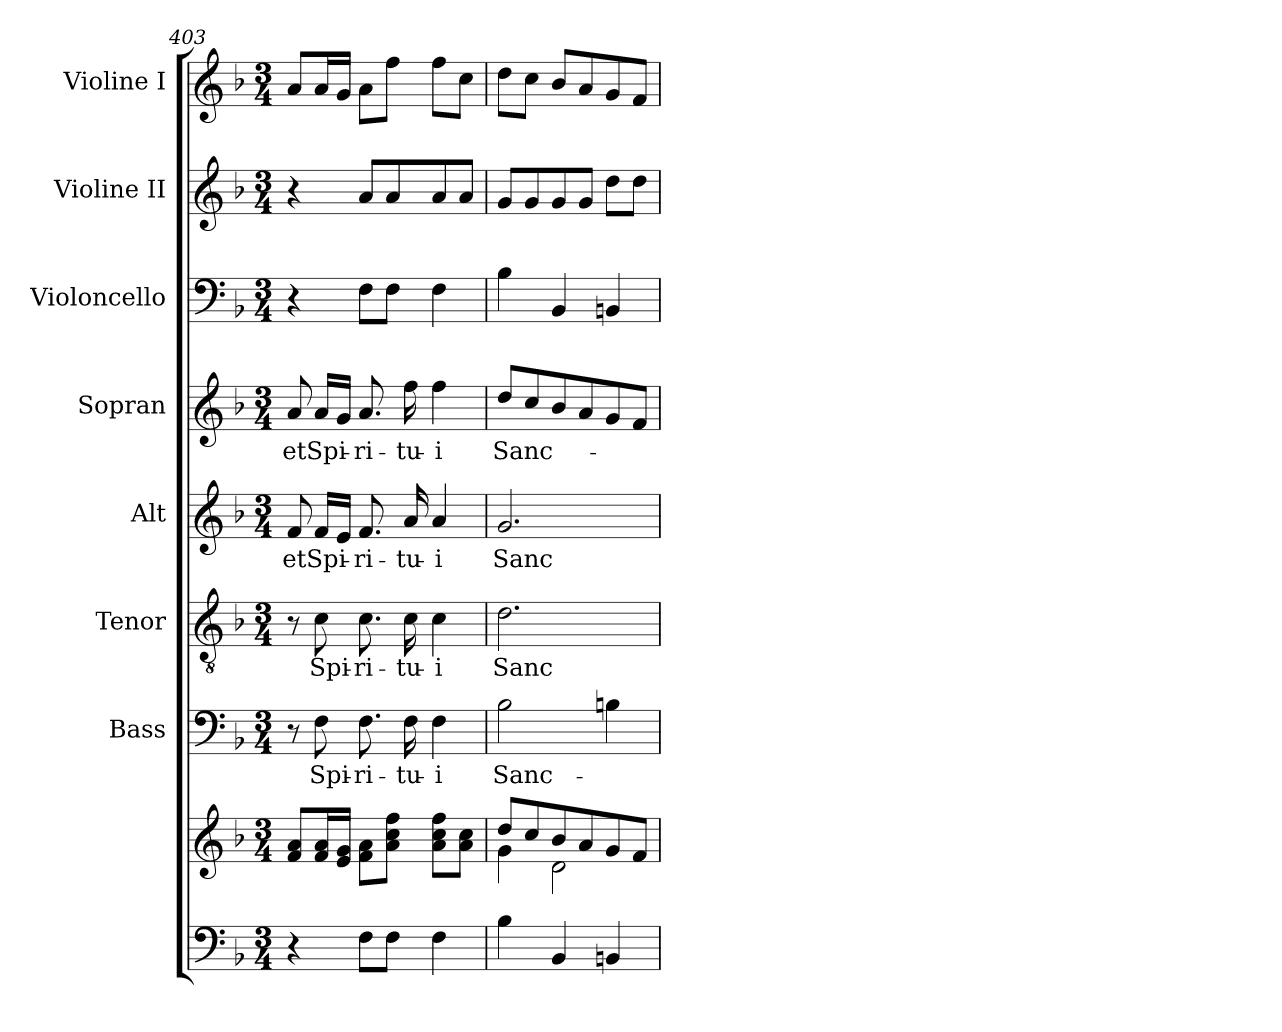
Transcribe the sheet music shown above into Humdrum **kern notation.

**kern	**kern	**kern	**text	**kern	**text	**kern	**text	**kern	**text	**kern	**kern	**kern
*part8	*part8	*part7	*part7	*part6	*part6	*part5	*part5	*part4	*part4	*part3	*part2	*part1
*staff9	*staff8	*staff7	*staff7	*staff6	*staff6	*staff5	*staff5	*staff4	*staff4	*staff3	*staff2	*staff1
*	*	*I"Bass	*	*I"Tenor	*	*I"Alt	*	*I"Sopran	*	*I"Violoncello	*I"Violine II	*I"Violine I
*	*	*I'B.	*	*I'T.	*	*I'A.	*	*I'S.	*	*I'Vc.	*I'Vl. II	*I'Vl. I
*clefF4	*clefG2	*clefF4	*	*clefGv2	*	*clefG2	*	*clefG2	*	*clefF4	*clefG2	*clefG2
*	*	*	*	*	*	*	*	*	*	*ITrd7c12	*	*
*k[b-]	*k[b-]	*k[b-]	*	*k[b-]	*	*k[b-]	*	*k[b-]	*	*k[b-]	*k[b-]	*k[b-]
*F:	*F:	*F:	*	*F:	*	*F:	*	*F:	*	*F:	*F:	*F:
*M3/4	*M3/4	*M3/4	*	*M3/4	*	*M3/4	*	*M3/4	*	*M3/4	*M3/4	*M3/4
=403	=403	=403	=403	=403	=403	=403	=403	=403	=403	=403	=403	=403
!	!	!	!	!	!	!	!LO:LY:b	!	!LO:LY:b	!	!	!
4r	8f/ 8a/L	8r	.	8r	.	8f/	et	8a/	et	4r	4r	8a/L
!	!	!	!LO:LY:b	!	!LO:LY:b	!	!LO:LY:b	!	!LO:LY:b	!	!	!
.	16f/ 16a/L	8F\	Spi-	8c\	Spi-	16f/LL	Spi-	16a/LL	Spi-	.	.	16a/L
.	16e/ 16g/JJ	.	.	.	.	16e/JJ	.	16g/JJ	.	.	.	16g/JJ
!	!	!	!LO:LY:b	!	!LO:LY:b	!	!LO:LY:b	!	!LO:LY:b	!	!	!
8F\L	8f\ 8a\L	8.F\	-ri-	8.c\	-ri-	8.f/	-ri-	8.a/	-ri-	8FF\L	8a/L	8a\L
8F\J	8a\ 8cc\ 8ff\J	.	.	.	.	.	.	.	.	8FF\J	8a/	8ff\J
!	!	!	!LO:LY:b	!	!LO:LY:b	!	!LO:LY:b	!	!LO:LY:b	!	!	!
.	.	16F\	-tu-	16c\	-tu-	16a/	-tu-	16ff\	-tu-	.	.	.
!	!	!	!LO:LY:b	!	!LO:LY:b	!	!LO:LY:b	!	!LO:LY:b	!	!	!
4F\	8a\ 8cc\ 8ff\L	4F\	-i	4c\	-i	4a/	-i	4ff\	-i	4FF\	8a/	8ff\L
.	8a\ 8cc\J	.	.	.	.	.	.	.	.	.	8a/J	8cc\J
!!LO:PB:g=z
=404	=404	=404	=404	=404	=404	=404	=404	=404	=404	=404	=404	=404
*	*^	*	*	*	*	*	*	*	*	*	*	*
!	!	!	!	!LO:LY:b	!	!LO:LY:b	!	!LO:LY:b	!	!LO:LY:b	!	!	!
4B-\	8dd/L	4g\	2B-\	Sanc-	2.d\	Sanc-	2.g/	Sanc-	8dd/L	Sanc-	4BB-\	8g/L	8dd\L
.	8cc/	.	.	.	.	.	.	.	8cc/	.	.	8g/	8cc\J
4BB-/	8b-/	2d\	.	.	.	.	.	.	8b-/	.	4BBB-/	8g/	8b-/L
.	8a/	.	.	.	.	.	.	.	8a/	.	.	8g/J	8a/
4BBn/	8g/	.	4Bn\	.	.	.	.	.	8g/	.	4BBBn/	8dd\L	8g/
.	8f/J	.	.	.	.	.	.	.	8f/J	.	.	8dd\J	8f/J
*	*v	*v	*	*	*	*	*	*	*	*	*	*	*
=	=	=	=	=	=	=	=	=	=	=	=	=
*-	*-	*-	*-	*-	*-	*-	*-	*-	*-	*-	*-	*-
